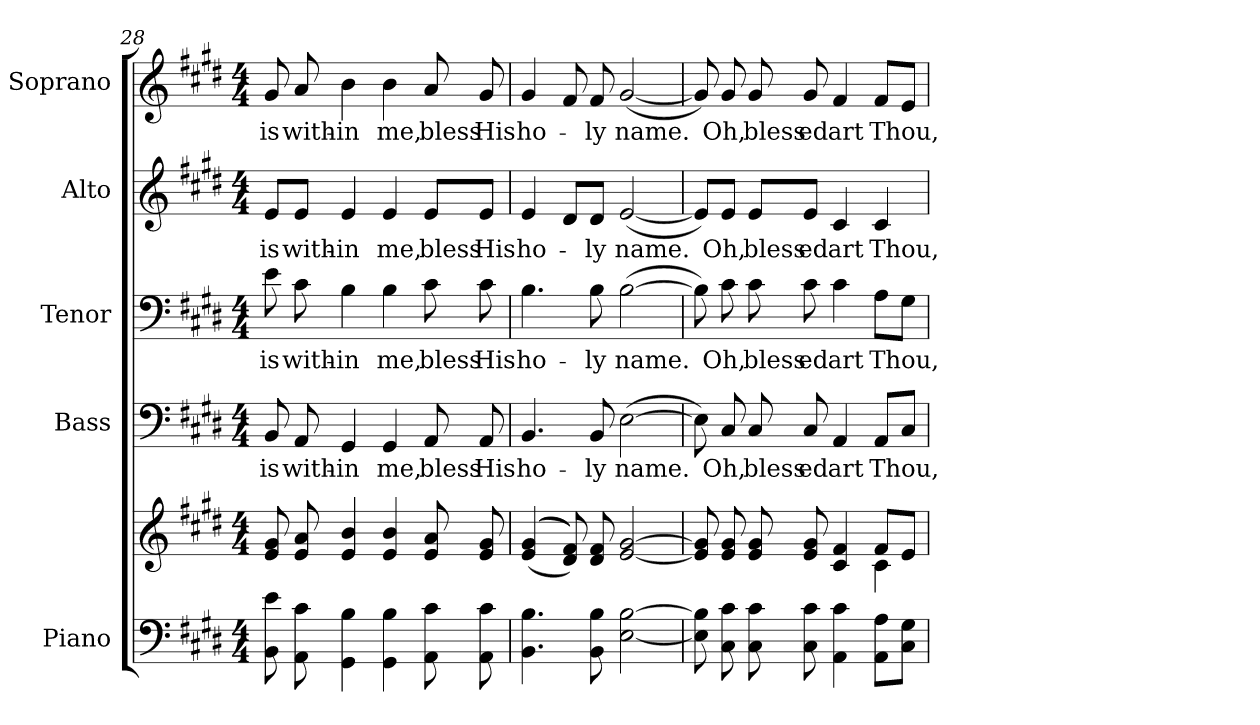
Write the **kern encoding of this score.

**kern	**kern	**kern	**text	**kern	**text	**kern	**text	**kern	**text
*part5	*part5	*part4	*part4	*part3	*part3	*part2	*part2	*part1	*part1
*staff6	*staff5	*staff4	*staff4	*staff3	*staff3	*staff2	*staff2	*staff1	*staff1
*I"Piano	*	*I"Bass	*	*I"Tenor	*	*I"Alto	*	*I"Soprano	*
*I'Pno.	*	*I'B.	*	*I'T.	*	*I'A.	*	*I'S.	*
*clefF4	*clefG2	*clefF4	*	*clefF4	*	*clefG2	*	*clefG2	*
*k[f#c#g#d#]	*k[f#c#g#d#]	*k[f#c#g#d#]	*	*k[f#c#g#d#]	*	*k[f#c#g#d#]	*	*k[f#c#g#d#]	*
*E:	*E:	*E:	*	*E:	*	*E:	*	*E:	*
*M4/4	*M4/4	*M4/4	*	*M4/4	*	*M4/4	*	*M4/4	*
=28	=28	=28	=28	=28	=28	=28	=28	=28	=28
!	!	!	!LO:LY:b:color=#000000	!	!	!	!	!	!
!	!	!	!	!	!LO:LY:b:color=#000000	!	!	!	!
!	!	!	!	!	!	!	!LO:LY:b:color=#000000	!	!
!	!	!	!	!	!	!	!	!	!LO:LY:b:color=#000000
8BBi\ 8ei	8ei/ 8g#i	8BBi/	is	8ei\	is	8ei/L	is	8g#i/	is
!	!	!	!LO:LY:b:color=#000000	!	!	!	!	!	!
!	!	!	!	!	!LO:LY:b:color=#000000	!	!	!	!
!	!	!	!	!	!	!	!LO:LY:b:color=#000000	!	!
!	!	!	!	!	!	!	!	!	!LO:LY:b:color=#000000
8AAi\ 8c#i	8ei/ 8ai	8AAi/	with-	8c#i\	with-	8ei/J	with-	8ai/	with-
!	!	!	!LO:LY:b:color=#000000	!	!	!	!	!	!
!	!	!	!	!	!LO:LY:b:color=#000000	!	!	!	!
!	!	!	!	!	!	!	!LO:LY:b:color=#000000	!	!
!	!	!	!	!	!	!	!	!	!LO:LY:b:color=#000000
4GG#i\ 4Bi	4ei/ 4bi	4GG#i/	-in	4Bi\	-in	4ei/	-in	4bi\	-in
!	!	!	!LO:LY:b:color=#000000	!	!	!	!	!	!
!	!	!	!	!	!LO:LY:b:color=#000000	!	!	!	!
!	!	!	!	!	!	!	!LO:LY:b:color=#000000	!	!
!	!	!	!	!	!	!	!	!	!LO:LY:b:color=#000000
4GG#i\ 4Bi	4ei/ 4bi	4GG#i/	me,	4Bi\	me,	4ei/	me,	4bi\	me,
!	!	!	!LO:LY:b:color=#000000	!	!	!	!	!	!
!	!	!	!	!	!LO:LY:b:color=#000000	!	!	!	!
!	!	!	!	!	!	!	!LO:LY:b:color=#000000	!	!
!	!	!	!	!	!	!	!	!	!LO:LY:b:color=#000000
8AAi\ 8c#i	8ei/ 8ai	8AAi/	bless	8c#i\	bless	8ei/L	bless	8ai/	bless
!	!	!	!LO:LY:b:color=#000000	!	!	!	!	!	!
!	!	!	!	!	!LO:LY:b:color=#000000	!	!	!	!
!	!	!	!	!	!	!	!LO:LY:b:color=#000000	!	!
!	!	!	!	!	!	!	!	!	!LO:LY:b:color=#000000
8AAi\ 8c#i	8ei/ 8g#i	8AAi/	His	8c#i\	His	8ei/J	His	8g#i/	His
!!LO:PB:g=z
=29	=29	=29	=29	=29	=29	=29	=29	=29	=29
!	!	!	!LO:LY:b:color=#000000	!	!	!	!	!	!
!	!	!	!	!	!LO:LY:b:color=#000000	!	!	!	!
!	!	!	!	!	!	!	!LO:LY:b:color=#000000	!	!
!	!	!	!	!	!	!	!	!	!LO:LY:b:color=#000000
4.BBi\ 4.Bi	(((4ei/ 4g#i	4.BBi/	ho-	4.Bi\	ho-	4ei/	ho-	4g#i/	ho-
.	8d#i/ 8f#i)))	.	.	.	.	8d#i/L	.	8f#i/	.
!	!	!	!LO:LY:b:color=#000000	!	!	!	!	!	!
!	!	!	!	!	!LO:LY:b:color=#000000	!	!	!	!
!	!	!	!	!	!	!	!LO:LY:b:color=#000000	!	!
!	!	!	!	!	!	!	!	!	!LO:LY:b:color=#000000
8BBi\ 8Bi	8d#i/ 8f#i	8BBi/	-ly	8Bi\	-ly	8d#i/J	-ly	8f#i/	-ly
!	!	!	!LO:LY:b:color=#000000	!	!	!	!	!	!
!	!	!	!	!	!LO:LY:b:color=#000000	!	!	!	!
!	!	!	!	!	!	!	!LO:LY:b:color=#000000	!	!
!	!	!	!	!	!	!	!	!	!LO:LY:b:color=#000000
[<2Ei\ [>2Bi	[<2ei/ [>2g#i	([>2Ei\	name.	([>2Bi\	name.	([<2ei/	name.	([<2g#i/	name.
=30	=30	=30	=30	=30	=30	=30	=30	=30	=30
*	*^	*	*	*	*	*	*	*	*
8Ei\] 8Bi]	8ei/] 8g#i]	2ryy	8Ei\])	.	8Bi\])	.	8ei/L])	.	8g#i/])	.
!	!	!	!	!LO:LY:b:color=#000000	!	!	!	!	!	!
!	!	!	!	!	!	!LO:LY:b:color=#000000	!	!	!	!
!	!	!	!	!	!	!	!	!LO:LY:b:color=#000000	!	!
!	!	!	!	!	!	!	!	!	!	!LO:LY:b:color=#000000
8C#i\ 8c#i	8ei/ 8g#i	.	8C#i/	Oh,	8c#i\	Oh,	8ei/J	Oh,	8g#i/	Oh,
!	!	!	!	!LO:LY:b:color=#000000	!	!	!	!	!	!
!	!	!	!	!	!	!LO:LY:b:color=#000000	!	!	!	!
!	!	!	!	!	!	!	!	!LO:LY:b:color=#000000	!	!
!	!	!	!	!	!	!	!	!	!	!LO:LY:b:color=#000000
8C#i\ 8c#i	8ei/ 8g#i	.	8C#i/	bless	8c#i\	bless	8ei/L	bless	8g#i/	bless
!	!	!	!	!LO:LY:b:color=#000000	!	!	!	!	!	!
!	!	!	!	!	!	!LO:LY:b:color=#000000	!	!	!	!
!	!	!	!	!	!	!	!	!LO:LY:b:color=#000000	!	!
!	!	!	!	!	!	!	!	!	!	!LO:LY:b:color=#000000
8C#i\ 8c#i	8ei/ 8g#i	.	8C#i/	ed	8c#i\	ed	8ei/J	ed	8g#i/	ed
!	!	!	!	!LO:LY:b:color=#000000	!	!	!	!	!	!
!	!	!	!	!	!	!LO:LY:b:color=#000000	!	!	!	!
!	!	!	!	!	!	!	!	!LO:LY:b:color=#000000	!	!
!	!	!	!	!	!	!	!	!	!	!LO:LY:b:color=#000000
4AAi\ 4c#i	4c#i/ 4f#i	4ryy	4AAi/	art	4c#i\	art	4c#i/	art	4f#i/	art
!	!	!	!	!LO:LY:b:color=#000000	!	!	!	!	!	!
!	!	!	!	!	!	!LO:LY:b:color=#000000	!	!	!	!
!	!	!	!	!	!	!	!	!LO:LY:b:color=#000000	!	!
!	!	!	!	!	!	!	!	!	!	!LO:LY:b:color=#000000
8AAi\ 8AiL	8f#i/L	4c#i\	8AAi/L	Thou,	8Ai\L	Thou,	4c#i/	Thou,	8f#i/L	Thou,
8C#i\ 8G#iJ	8ei/J	.	8C#i/J	.	8G#i\J	.	.	.	8ei/J	.
*	*v	*v	*	*	*	*	*	*	*	*
=	=	=	=	=	=	=	=	=	=
*-	*-	*-	*-	*-	*-	*-	*-	*-	*-
